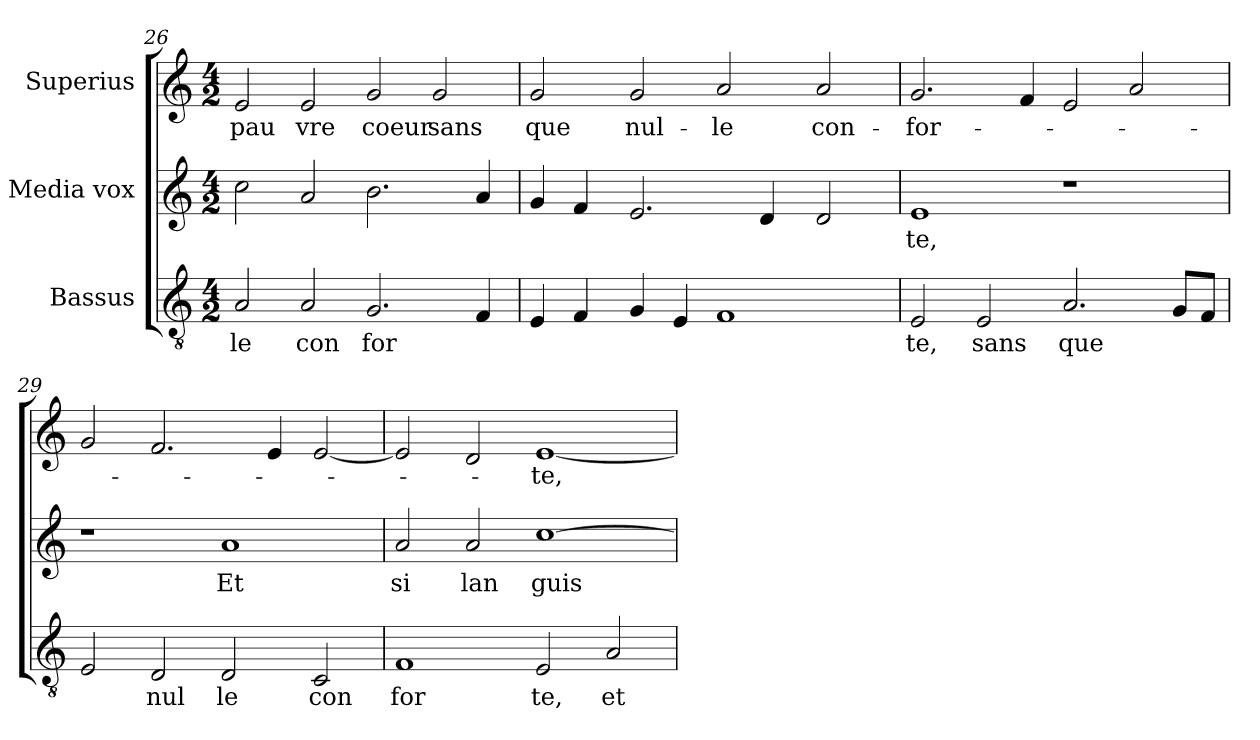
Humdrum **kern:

**kern	**text	**kern	**text	**kern	**text
*part3	*part3	*part2	*part2	*part1	*part1
*staff3	*staff3	*staff2	*staff2	*staff1	*staff1
*I"Bassus	*	*I"Media vox	*	*I"Superius	*
*clefGv2	*	*clefG2	*	*clefG2	*
*M4/2	*	*M4/2	*	*M4/2	*
=26	=26	=26	=26	=26	=26
!	!LO:LY:b:cj	!	!	!	!LO:LY:b:cj
2A/	le	2cc\	.	2e/	pau
!	!LO:LY:b:cj	!	!	!	!LO:LY:b:cj
2A/	con	2a/	.	2e/	vre
!	!LO:LY:b	!	!	!	!LO:LY:b:cj
2.G/	for	2.b\	.	2g/	coeur
!	!	!	!	!	!LO:LY:b:cj
.	.	.	.	2g/	sans
4F/	.	4a/	.	.	.
!!LO:LB:g=z
=27	=27	=27	=27	=27	=27
!	!	!	!	!	!LO:LY:b:cj
*^	*	*	*	*	*
4E/	4.ryy	.	4g/	.	2g/	que
4F/	.	.	4f/	.	.	.
.	1ryy	.	.	.	.	.
!	!	!	!	!	!	!LO:LY:b:cj
4G/	.	.	2.e/	.	2g/	nul-
4E/	.	.	.	.	.	.
!	!	!	!	!	!	!LO:LY:b:cj
1F	.	.	.	.	2a/	-le
.	.	.	4d/	.	.	.
.	2ryy	.	.	.	.	.
!	!	!	!	!	!	!LO:LY:b:cj
.	.	.	2d/	.	2a/	con-
.	8ryy	.	.	.	.	.
=28	=28	=28	=28	=28	=28	=28
!	!	!LO:LY:b:cj	!	!LO:LY:b:cj	!	!LO:LY:b
*v	*v	*	*	*	*	*
2E/	te,	1e	-te,	2.g/	-for-
!	!LO:LY:b:cj	!	!	!	!
2E/	sans	.	.	.	.
.	.	.	.	4f/	.
!	!LO:LY:b	!	!	!	!
2.A/	que	1r	.	2e/	.
.	.	.	.	2a/	.
8G/L	.	.	.	.	.
8F/J	.	.	.	.	.
=29	=29	=29	=29	=29	=29
2E/	.	1r	.	2g/	.
!	!LO:LY:b:cj	!	!	!	!
2D/	nul	.	.	2.f/	.
!	!LO:LY:b:cj	!	!LO:LY:b:cj	!	!
2D/	le	1a	Et	.	.
.	.	.	.	4e/	.
!	!LO:LY:b:cj	!	!	!	!
2C/	con	.	.	[<2e/	.
=30	=30	=30	=30	=30	=30
!	!LO:LY:b:cj	!	!LO:LY:b:cj	!	!
1F	for	2a/	si	2e/]	.
!	!	!	!LO:LY:b:cj	!	!
.	.	2a/	lan	2d/	.
!	!LO:LY:b:cj	!	!LO:LY:b	!	!LO:LY:b:cj
2E/	te,	[>1cc	guis	[<1e	-te,
!	!LO:LY:b:cj	!	!	!	!
2A/	et	.	.	.	.
=	=	=	=	=	=
*-	*-	*-	*-	*-	*-
